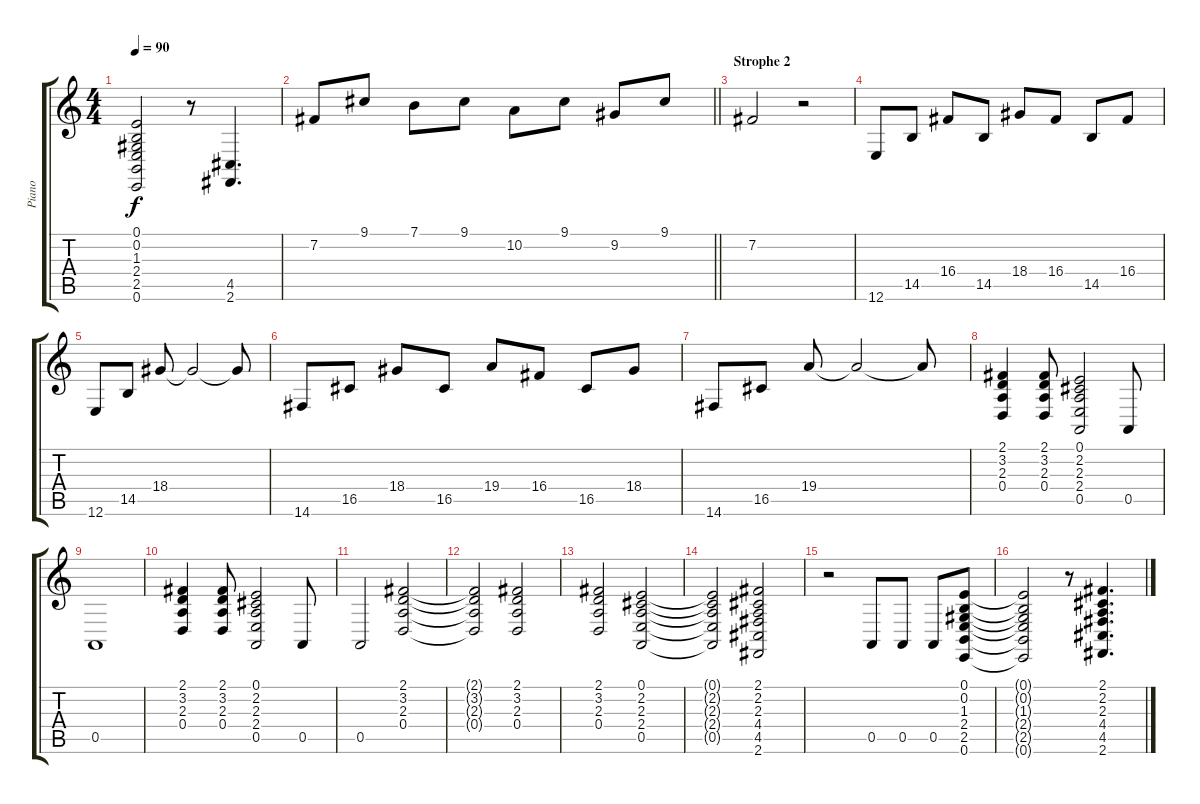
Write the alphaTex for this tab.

\track ("Piano" "Piano") {instrument acousticgrandpiano}
\staff {score tabs}
\tuning (E4 B3 G3 D3 A2 E2) {hide}
\ts (4 4)
\tempo 90
\clef g2
\ks c
(0.1{t} 0.2{t} 1.3{t} 2.4{t} 2.5{t} 0.6{t}).2{dy f} r.8 (4.5 2.6).4{d} |
\barLineRight lightlight
7.2.8 9.1.8 7.1.8 9.1.8 10.2.8 9.1.8 9.2.8 9.1.8 |
\section ("" "Strophe 2")
7.2.2 r.2 |
12.6.8 14.5.8 16.4.8 14.5.8 18.4.8 16.4.8 14.5.8 16.4.8 |
12.6.8 14.5.8 18.4.8 18.4{t}.2 18.4{t}.8 |
14.6.8 16.5.8 18.4.8 16.5.8 19.4.8 16.4.8 16.5.8 18.4.8 |
14.6.8 16.5.8 19.4.8 19.4{t}.2 19.4{t}.8 |
(2.1 3.2 2.3 0.4).4 (2.1 3.2 2.3 0.4).8 (0.1 2.2 2.3 2.4 0.5).2 0.5.8 |
0.5.1 |
(2.1 3.2 2.3 0.4).4 (2.1 3.2 2.3 0.4).8 (0.1 2.2 2.3 2.4 0.5).2 0.5.8 |
0.5.2 (2.1 3.2 2.3 0.4).2 |
(2.1{t} 3.2{t} 2.3{t} 0.4{t}).2 (2.1 3.2 2.3 0.4).2 |
(2.1 3.2 2.3 0.4).2 (0.1 2.2 2.3 2.4 0.5).2 |
(0.1{t} 2.2{t} 2.3{t} 2.4{t} 0.5{t}).2 (2.1 2.2 2.3 4.4 4.5 2.6).2 |
r.2 0.5.8 0.5.8 0.5.8 (0.1 0.2 1.3 2.4 2.5 0.6).8 |
(0.1{t} 0.2{t} 1.3{t} 2.4{t} 2.5{t} 0.6{t}).2 r.8 (2.1 2.2 2.3 4.4 4.5 2.6).4{d}
